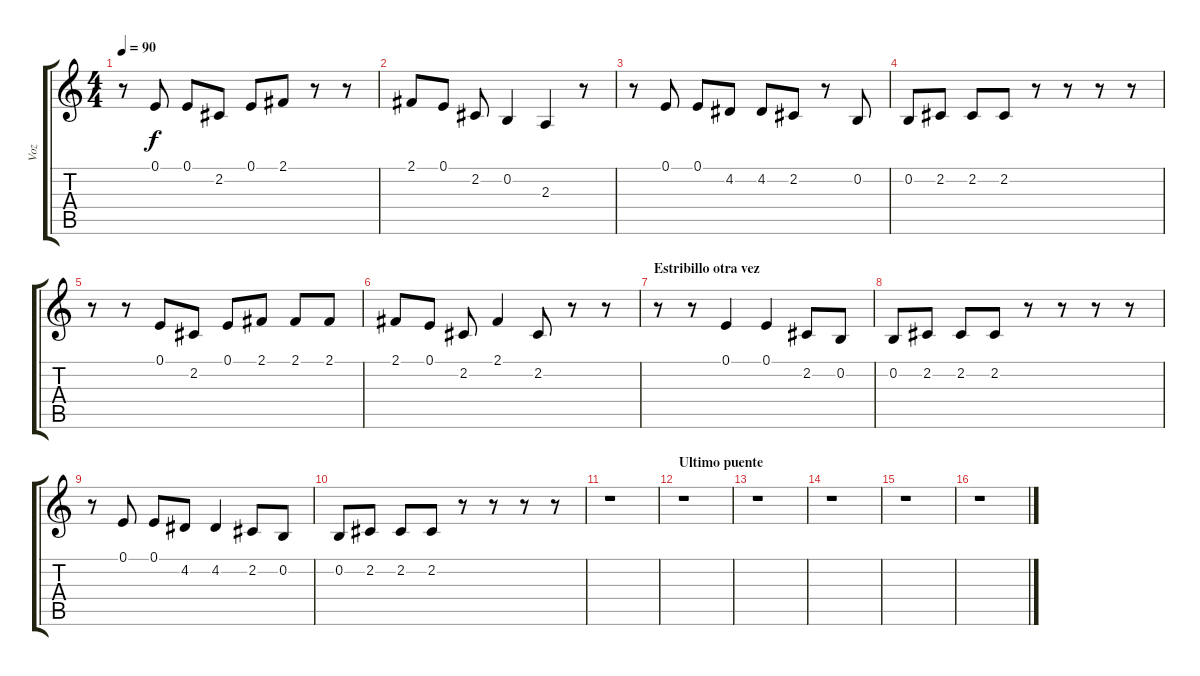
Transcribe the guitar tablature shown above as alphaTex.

\track ("Voz" "Voz") {instrument acousticgrandpiano}
\staff {score tabs}
\tuning (E4 B3 G3 D3 A2 E2) {hide}
\ts (4 4)
\tempo 90
\clef g2
\ks c
r.8{dy f} 0.1.8 0.1.8 2.2.8 0.1.8 2.1.8 r.8 r.8 |
2.1.8 0.1.8 2.2.8 0.2.4 2.3.4 r.8 |
r.8 0.1.8 0.1.8 4.2.8 4.2.8 2.2.8 r.8 0.2.8 |
0.2.8 2.2.8 2.2.8 2.2.8 r.8 r.8 r.8 r.8 |
r.8 r.8 0.1.8 2.2.8 0.1.8 2.1.8 2.1.8 2.1.8 |
2.1.8 0.1.8 2.2.8 2.1.4 2.2.8 r.8 r.8 |
\section ("" "Estribillo otra vez")
r.8 r.8 0.1.4 0.1.4 2.2.8 0.2.8 |
0.2.8 2.2.8 2.2.8 2.2.8 r.8 r.8 r.8 r.8 |
r.8 0.1.8 0.1.8 4.2.8 4.2.4 2.2.8 0.2.8 |
0.2.8 2.2.8 2.2.8 2.2.8 r.8 r.8 r.8 r.8 |
r.1 |
\section ("" "Ultimo puente")
r.1 |
r.1 |
r.1 |
r.1 |
r.1
